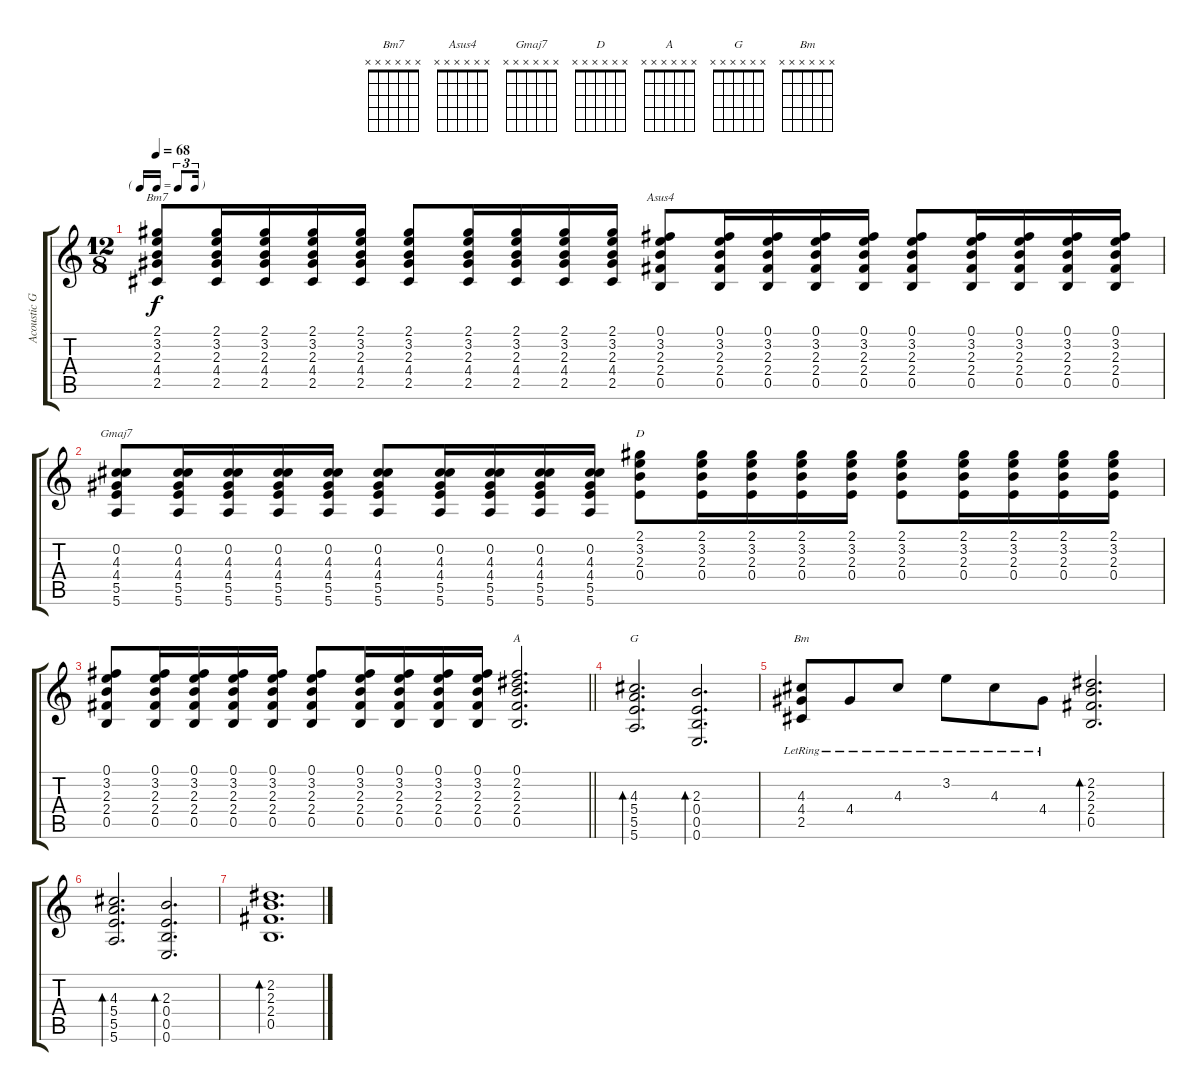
\track ("Acoustic Guitar 2" "Acoustic G") {instrument acousticguitarsteel}
\staff {score tabs}
\tuning (Gb4 Db4 A3 E3 B2 E2) {hide}
\chord ("Bm7" x x x x x x)
\chord ("Asus4" x x x x x x)
\chord ("Gmaj7" x x x x x x)
\chord ("D" x x x x x x)
\chord ("A" x x x x x x)
\chord ("G" x x x x x x)
\chord ("Bm" x x x x x x)
\ts (12 8)
\tf triplet16th
\tempo 68
\clef g2
\ks c
(2.1 3.2 2.3 4.4 2.5).8{ch "Bm7" dy f} (2.1 3.2 2.3 4.4 2.5).16 (2.1 3.2 2.3 4.4 2.5).16 (2.1 3.2 2.3 4.4 2.5).16 (2.1 3.2 2.3 4.4 2.5).16 (2.1 3.2 2.3 4.4 2.5).8 (2.1 3.2 2.3 4.4 2.5).16 (2.1 3.2 2.3 4.4 2.5).16 (2.1 3.2 2.3 4.4 2.5).16 (2.1 3.2 2.3 4.4 2.5).16 (0.1 3.2 2.3 2.4 0.5).8{ch "Asus4"} (0.1 3.2 2.3 2.4 0.5).16 (0.1 3.2 2.3 2.4 0.5).16 (0.1 3.2 2.3 2.4 0.5).16 (0.1 3.2 2.3 2.4 0.5).16 (0.1 3.2 2.3 2.4 0.5).8 (0.1 3.2 2.3 2.4 0.5).16 (0.1 3.2 2.3 2.4 0.5).16 (0.1 3.2 2.3 2.4 0.5).16 (0.1 3.2 2.3 2.4 0.5).16 |
(0.2 4.3 4.4 5.5 5.6).8{ch "Gmaj7"} (0.2 4.3 4.4 5.5 5.6).16 (0.2 4.3 4.4 5.5 5.6).16 (0.2 4.3 4.4 5.5 5.6).16 (0.2 4.3 4.4 5.5 5.6).16 (0.2 4.3 4.4 5.5 5.6).8 (0.2 4.3 4.4 5.5 5.6).16 (0.2 4.3 4.4 5.5 5.6).16 (0.2 4.3 4.4 5.5 5.6).16 (0.2 4.3 4.4 5.5 5.6).16 (2.1 3.2 2.3 0.4).8{ch "D"} (2.1 3.2 2.3 0.4).16 (2.1 3.2 2.3 0.4).16 (2.1 3.2 2.3 0.4).16 (2.1 3.2 2.3 0.4).16 (2.1 3.2 2.3 0.4).8 (2.1 3.2 2.3 0.4).16 (2.1 3.2 2.3 0.4).16 (2.1 3.2 2.3 0.4).16 (2.1 3.2 2.3 0.4).16 |
\barLineRight lightlight
(0.1 3.2 2.3 2.4 0.5).8 (0.1 3.2 2.3 2.4 0.5).16 (0.1 3.2 2.3 2.4 0.5).16 (0.1 3.2 2.3 2.4 0.5).16 (0.1 3.2 2.3 2.4 0.5).16 (0.1 3.2 2.3 2.4 0.5).8 (0.1 3.2 2.3 2.4 0.5).16 (0.1 3.2 2.3 2.4 0.5).16 (0.1 3.2 2.3 2.4 0.5).16 (0.1 3.2 2.3 2.4 0.5).16 (0.1 2.2 2.3 2.4 0.5).2{d ch "A"} |
(4.3 5.4 5.5 5.6).2{d bd 120 ch "G"} (2.3 0.4 0.5 0.6).2{d bd 60} |
(4.3{lr} 4.4{lr} 2.5{lr}).8{ch "Bm"} 4.4{lr}.8 4.3{lr}.8 3.2{lr}.8 4.3{lr}.8 4.4{lr}.8 (2.2 2.3 2.4 0.5).2{d bd 60} |
(4.3 5.4 5.5 5.6).2{d bd 60} (2.3 0.4 0.5 0.6).2{d bd 60} |
(2.2 2.3 2.4 0.5).1{d bd 60}
